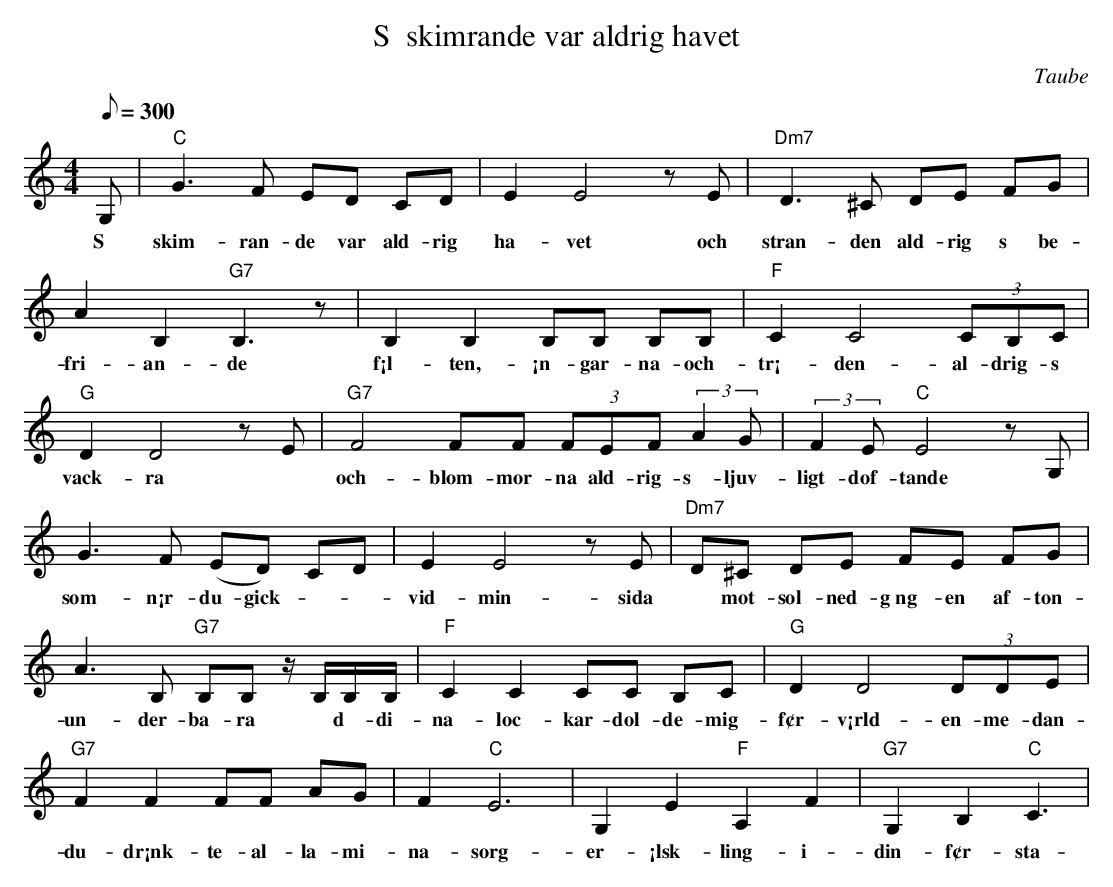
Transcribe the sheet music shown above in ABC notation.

X:1
T:S  skimrande var aldrig havet
C:Taube
M:4/4
L:1/8
Q:300
K:C
   G,|"C" G3 F ED CD|E2 E4 z E|"Dm7" D3 ^C DE FG|A2 B,2 "G7" B,3 z|B,2 B,2 B,B, B,B,|"F" C2 C4 (3 CB,C|
w: S  skim-ran-de var ald-rig ha-vet och stran-den ald-rig s  be-fri-an-de f¡l-ten,-¡n-gar-na-och-tr¡-den-al-drig-s
"G" D2 D4 z E|"G7" F4 FF (3FEF (3:1:2 A2 G|(3:1:2 F2E "C" E4 z G,|G3 F (ED) CD|E2 E4 z E|"Dm7" D^C DE FE FG|
w:  vack-ra*och-blom-mor-na ald-rig-s -ljuv-ligt-dof-tande*som-n¡r-du-gick*-vid-min-sida*mot-sol-ned-g ng-en af-ton-en-den-
A3 B, "G7" B,B, z/2 B,/2B,/2B,/2|"F" C2 C2 CC B,C|"G" D2 D4 (3 DDE|"G7" F2 F2 FF AG|F2 "C" E6|G,2 E2 "F" A,2 F2|"G7" G,2 B,2 "C" C3|
w:un-der-ba-ra*d -di-na-loc-kar-dol-de-mig-f¢r-v¡rld-en-me-dan-du-dr¡nk-te-al-la-mi-na-sorg-er-¡lsk-ling-i-din-f¢r-sta-kyss
